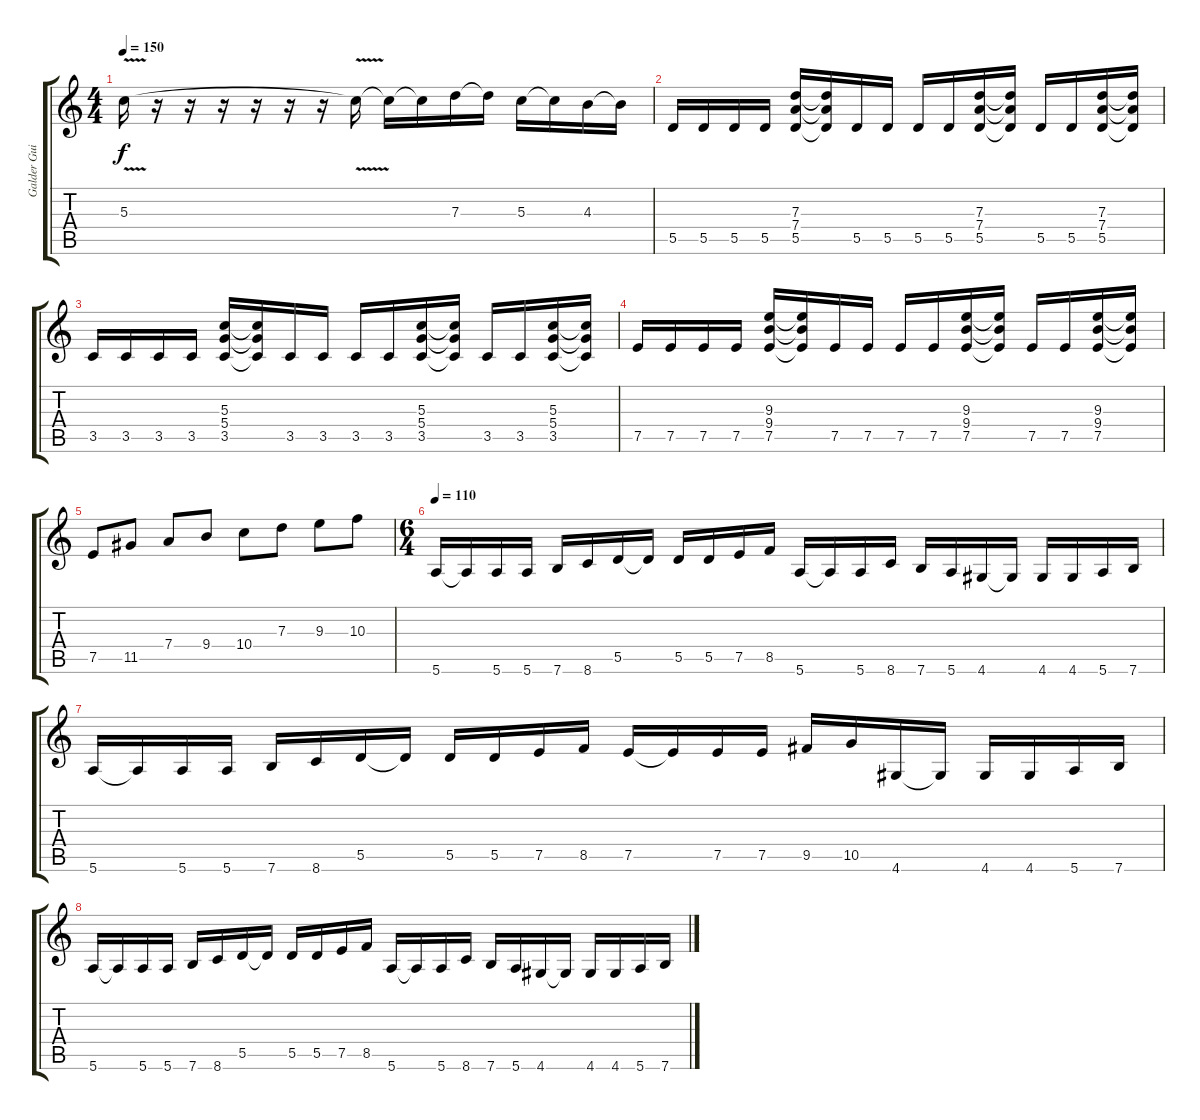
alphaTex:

\track ("Galder Guitar 1" "Galder Gui") {instrument distortionguitar}
\staff {score tabs}
\tuning (E4 B3 G3 D3 A2 E2) {hide}
\ts (4 4)
\tempo 150
\clef g2
\ks c
5.3{v}.16{dy f} r.16 r.16 r.16 r.16 r.16 r.16 5.3{t}.16 5.3{t}.16 5.3{t}.16 7.3.16 7.3{t}.16 5.3.16 5.3{t}.16 4.3.16 4.3{t}.16 |
5.5.16 5.5.16 5.5.16 5.5.16 (7.3 7.4 5.5).16 (7.3{t} 7.4{t} 5.5{t}).16 5.5.16 5.5.16 5.5.16 5.5.16 (7.3 7.4 5.5).16 (7.3{t} 7.4{t} 5.5{t}).16 5.5.16 5.5.16 (7.3 7.4 5.5).16 (7.3{t} 7.4{t} 5.5{t}).16 |
3.5.16 3.5.16 3.5.16 3.5.16 (5.3 5.4 3.5).16 (5.3{t} 5.4{t} 3.5{t}).16 3.5.16 3.5.16 3.5.16 3.5.16 (5.3 5.4 3.5).16 (5.3{t} 5.4{t} 3.5{t}).16 3.5.16 3.5.16 (5.3 5.4 3.5).16 (5.3{t} 5.4{t} 3.5{t}).16 |
7.5.16 7.5.16 7.5.16 7.5.16 (9.3 9.4 7.5).16 (9.3{t} 9.4{t} 7.5{t}).16 7.5.16 7.5.16 7.5.16 7.5.16 (9.3 9.4 7.5).16 (9.3{t} 9.4{t} 7.5{t}).16 7.5.16 7.5.16 (9.3 9.4 7.5).16 (9.3{t} 9.4{t} 7.5{t}).16 |
7.5.8 11.5.8 7.4.8 9.4.8 10.4.8 7.3.8 9.3.8 10.3.8 |
\ts (6 4)
\tempo 110
5.6.16 5.6{t}.16 5.6.16 5.6.16 7.6.16 8.6.16 5.5.16 5.5{t}.16 5.5.16 5.5.16 7.5.16 8.5.16 5.6.16 5.6{t}.16 5.6.16 8.6.16 7.6.16 5.6.16 4.6.16 4.6{t}.16 4.6.16 4.6.16 5.6.16 7.6.16 |
5.6.16 5.6{t}.16 5.6.16 5.6.16 7.6.16 8.6.16 5.5.16 5.5{t}.16 5.5.16 5.5.16 7.5.16 8.5.16 7.5.16 7.5{t}.16 7.5.16 7.5.16 9.5.16 10.5.16 4.6.16 4.6{t}.16 4.6.16 4.6.16 5.6.16 7.6.16 |
5.6.16 5.6{t}.16 5.6.16 5.6.16 7.6.16 8.6.16 5.5.16 5.5{t}.16 5.5.16 5.5.16 7.5.16 8.5.16 5.6.16 5.6{t}.16 5.6.16 8.6.16 7.6.16 5.6.16 4.6.16 4.6{t}.16 4.6.16 4.6.16 5.6.16 7.6.16
